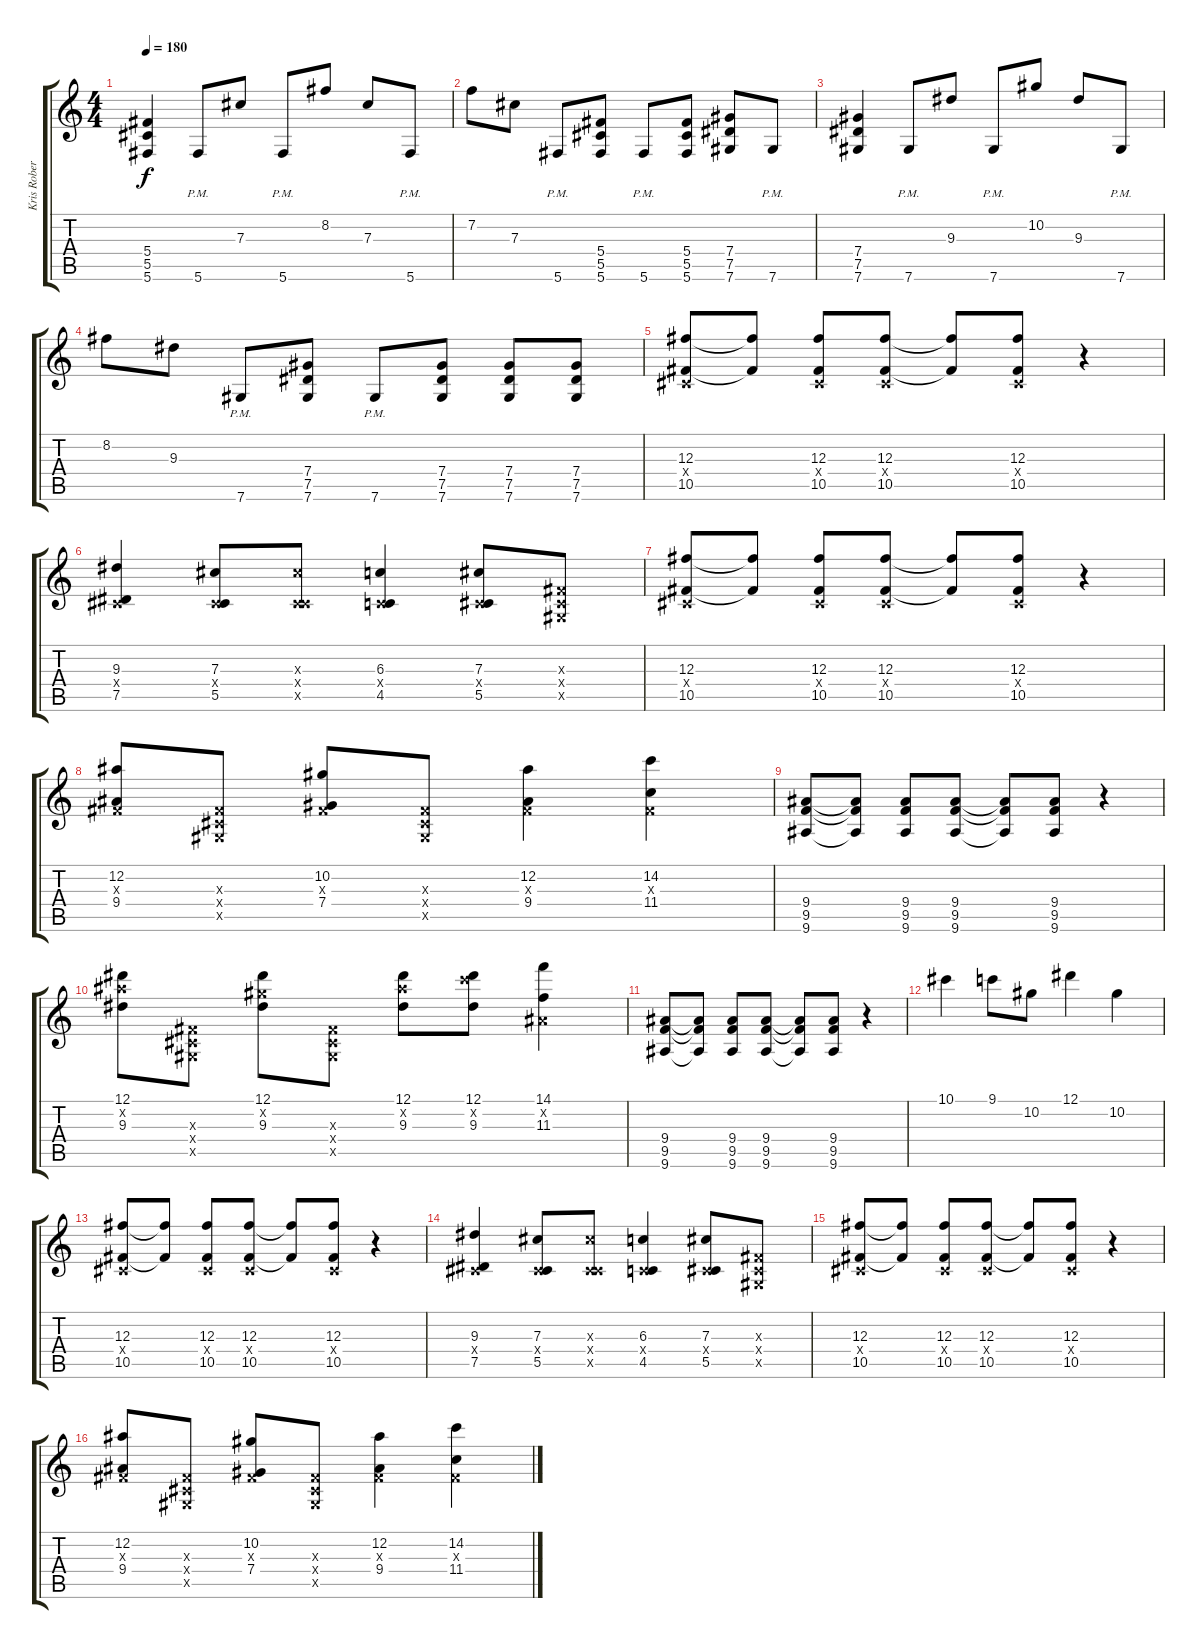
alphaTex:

\track ("Kris Roberts" "Kris Rober") {instrument distortionguitar}
\staff {score tabs}
\tuning (Eb4 Bb3 Gb3 Db3 Ab2 Db2) {hide}
\ts (4 4)
\tempo 180
\clef g2
\ks c
(5.4 5.5 5.6).4{dy f} 5.6{pm}.8 7.3.8 5.6{pm}.8 8.2.8 7.3.8 5.6{pm}.8 |
7.2.8 7.3.8 5.6{pm}.8 (5.4 5.5 5.6).8 5.6{pm}.8 (5.4 5.5 5.6).8 (7.4 7.5 7.6).8 7.6{pm}.8 |
(7.4 7.5 7.6).4 7.6{pm}.8 9.3.8 7.6{pm}.8 10.2.8 9.3.8 7.6{pm}.8 |
8.2.8 9.3.8 7.6{pm}.8 (7.4 7.5 7.6).8 7.6{pm}.8 (7.4 7.5 7.6).8 (7.4 7.5 7.6).8 (7.4 7.5 7.6).8 |
(12.3 0.4{x} 10.5).8 (12.3{t} 10.5{t}).8 (12.3 0.4{x} 10.5).8 (12.3 0.4{x} 10.5).8 (12.3{t} 10.5{t}).8 (12.3 0.4{x} 10.5).8 r.4 |
(9.3 0.4{x} 7.5).4 (7.3 0.4{x} 5.5).8 (7.3{x} 0.4{x} 5.5{x}).8 (6.3 0.4{x} 4.5).4 (7.3 0.4{x} 5.5).8 (0.3{x} 0.4{x} 0.5{x}).8 |
(12.3 0.4{x} 10.5).8 (12.3{t} 10.5{t}).8 (12.3 0.4{x} 10.5).8 (12.3 0.4{x} 10.5).8 (12.3{t} 10.5{t}).8 (12.3 0.4{x} 10.5).8 r.4 |
(12.2 0.3{x} 9.4).8 (0.3{x} 0.4{x} 0.5{x}).8 (10.2 0.3{x} 7.4).8 (0.3{x} 0.4{x} 0.5{x}).8 (12.2 0.3{x} 9.4).4 (14.2 0.3{x} 11.4).4 |
(9.4 9.5 9.6).8 (9.4{t} 9.5{t} 9.6{t}).8 (9.4 9.5 9.6).8 (9.4 9.5 9.6).8 (9.4{t} 9.5{t} 9.6{t}).8 (9.4 9.5 9.6).8 r.4 |
(12.1 12.2{x} 9.3).8 (0.3{x} 0.4{x} 0.5{x}).8 (12.1 10.2{x} 9.3).8 (0.3{x} 0.4{x} 0.5{x}).8 (12.1 12.2{x} 9.3).8 (12.1 14.2{x} 9.3).8 (14.1 0.2{x} 11.3).4 |
(9.4 9.5 9.6).8 (9.4{t} 9.5{t} 9.6{t}).8 (9.4 9.5 9.6).8 (9.4 9.5 9.6).8 (9.4{t} 9.5{t} 9.6{t}).8 (9.4 9.5 9.6).8 r.4 |
10.1.4 9.1.8 10.2.8 12.1.4 10.2.4 |
(12.3 0.4{x} 10.5).8 (12.3{t} 10.5{t}).8 (12.3 0.4{x} 10.5).8 (12.3 0.4{x} 10.5).8 (12.3{t} 10.5{t}).8 (12.3 0.4{x} 10.5).8 r.4 |
(9.3 0.4{x} 7.5).4 (7.3 0.4{x} 5.5).8 (7.3{x} 0.4{x} 5.5{x}).8 (6.3 0.4{x} 4.5).4 (7.3 0.4{x} 5.5).8 (0.3{x} 0.4{x} 0.5{x}).8 |
(12.3 0.4{x} 10.5).8 (12.3{t} 10.5{t}).8 (12.3 0.4{x} 10.5).8 (12.3 0.4{x} 10.5).8 (12.3{t} 10.5{t}).8 (12.3 0.4{x} 10.5).8 r.4 |
(12.2 0.3{x} 9.4).8 (0.3{x} 0.4{x} 0.5{x}).8 (10.2 0.3{x} 7.4).8 (0.3{x} 0.4{x} 0.5{x}).8 (12.2 0.3{x} 9.4).4 (14.2 0.3{x} 11.4).4
